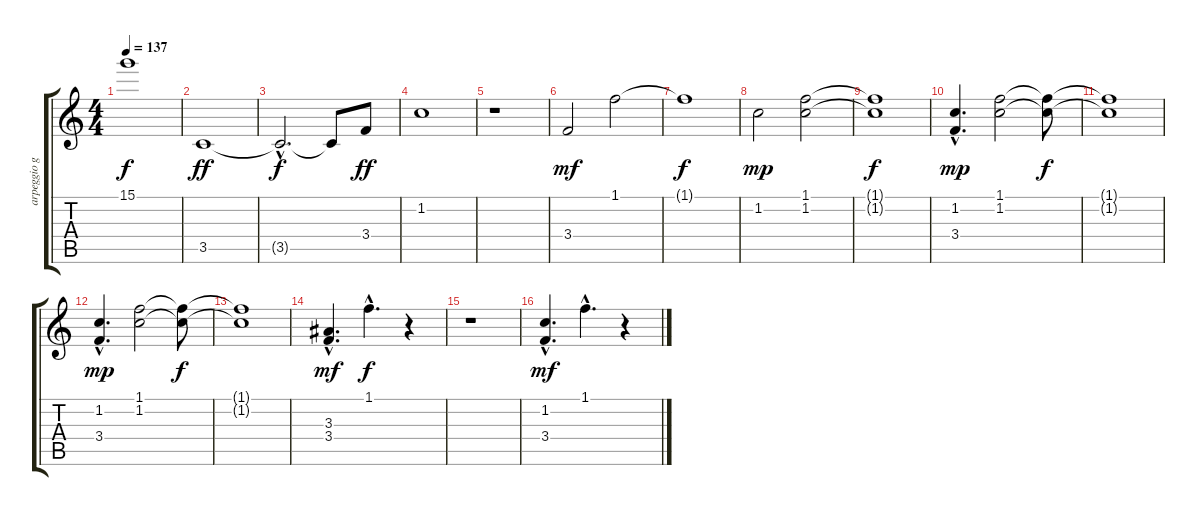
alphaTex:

\track ("arpeggio guitar echo" "arpeggio g") {instrument distortionguitar}
\staff {score tabs}
\tuning (E4 B3 G3 D3 A2 E2) {hide}
\ts (4 4)
\tempo 137
\clef g2
\ks c
15.1{t}.1{dy f} |
3.5.1{dy ff instrument guitarharmonics} |
3.5{hac t}.2{d dy f} 3.5{t}.8 3.4.8{dy ff} |
1.2.1 |
r.1 |
3.4.2{dy mf volume 11 instrument distortionguitar} 1.1.2 |
1.1{t}.1{dy f} |
1.2.2{dy mp} (1.1 1.2).2 |
(1.1{t} 1.2{t}).1{dy f} |
(1.2{hac} 3.4{hac}).4{d dy mp} (1.1 1.2).2 (1.1{t} 1.2{t}).8{dy f} |
(1.1{t} 1.2{t}).1 |
(1.2{hac} 3.4{hac}).4{d dy mp} (1.1 1.2).2 (1.1{t} 1.2{t}).8{dy f} |
(1.1{t} 1.2{t}).1 |
(3.3{hac} 3.4{hac}).4{d dy mf} 1.1{hac}.4{d dy f} r.4 |
r.1 |
(1.2{hac} 3.4{hac}).4{d dy mf} 1.1{hac}.4{d} r.4
